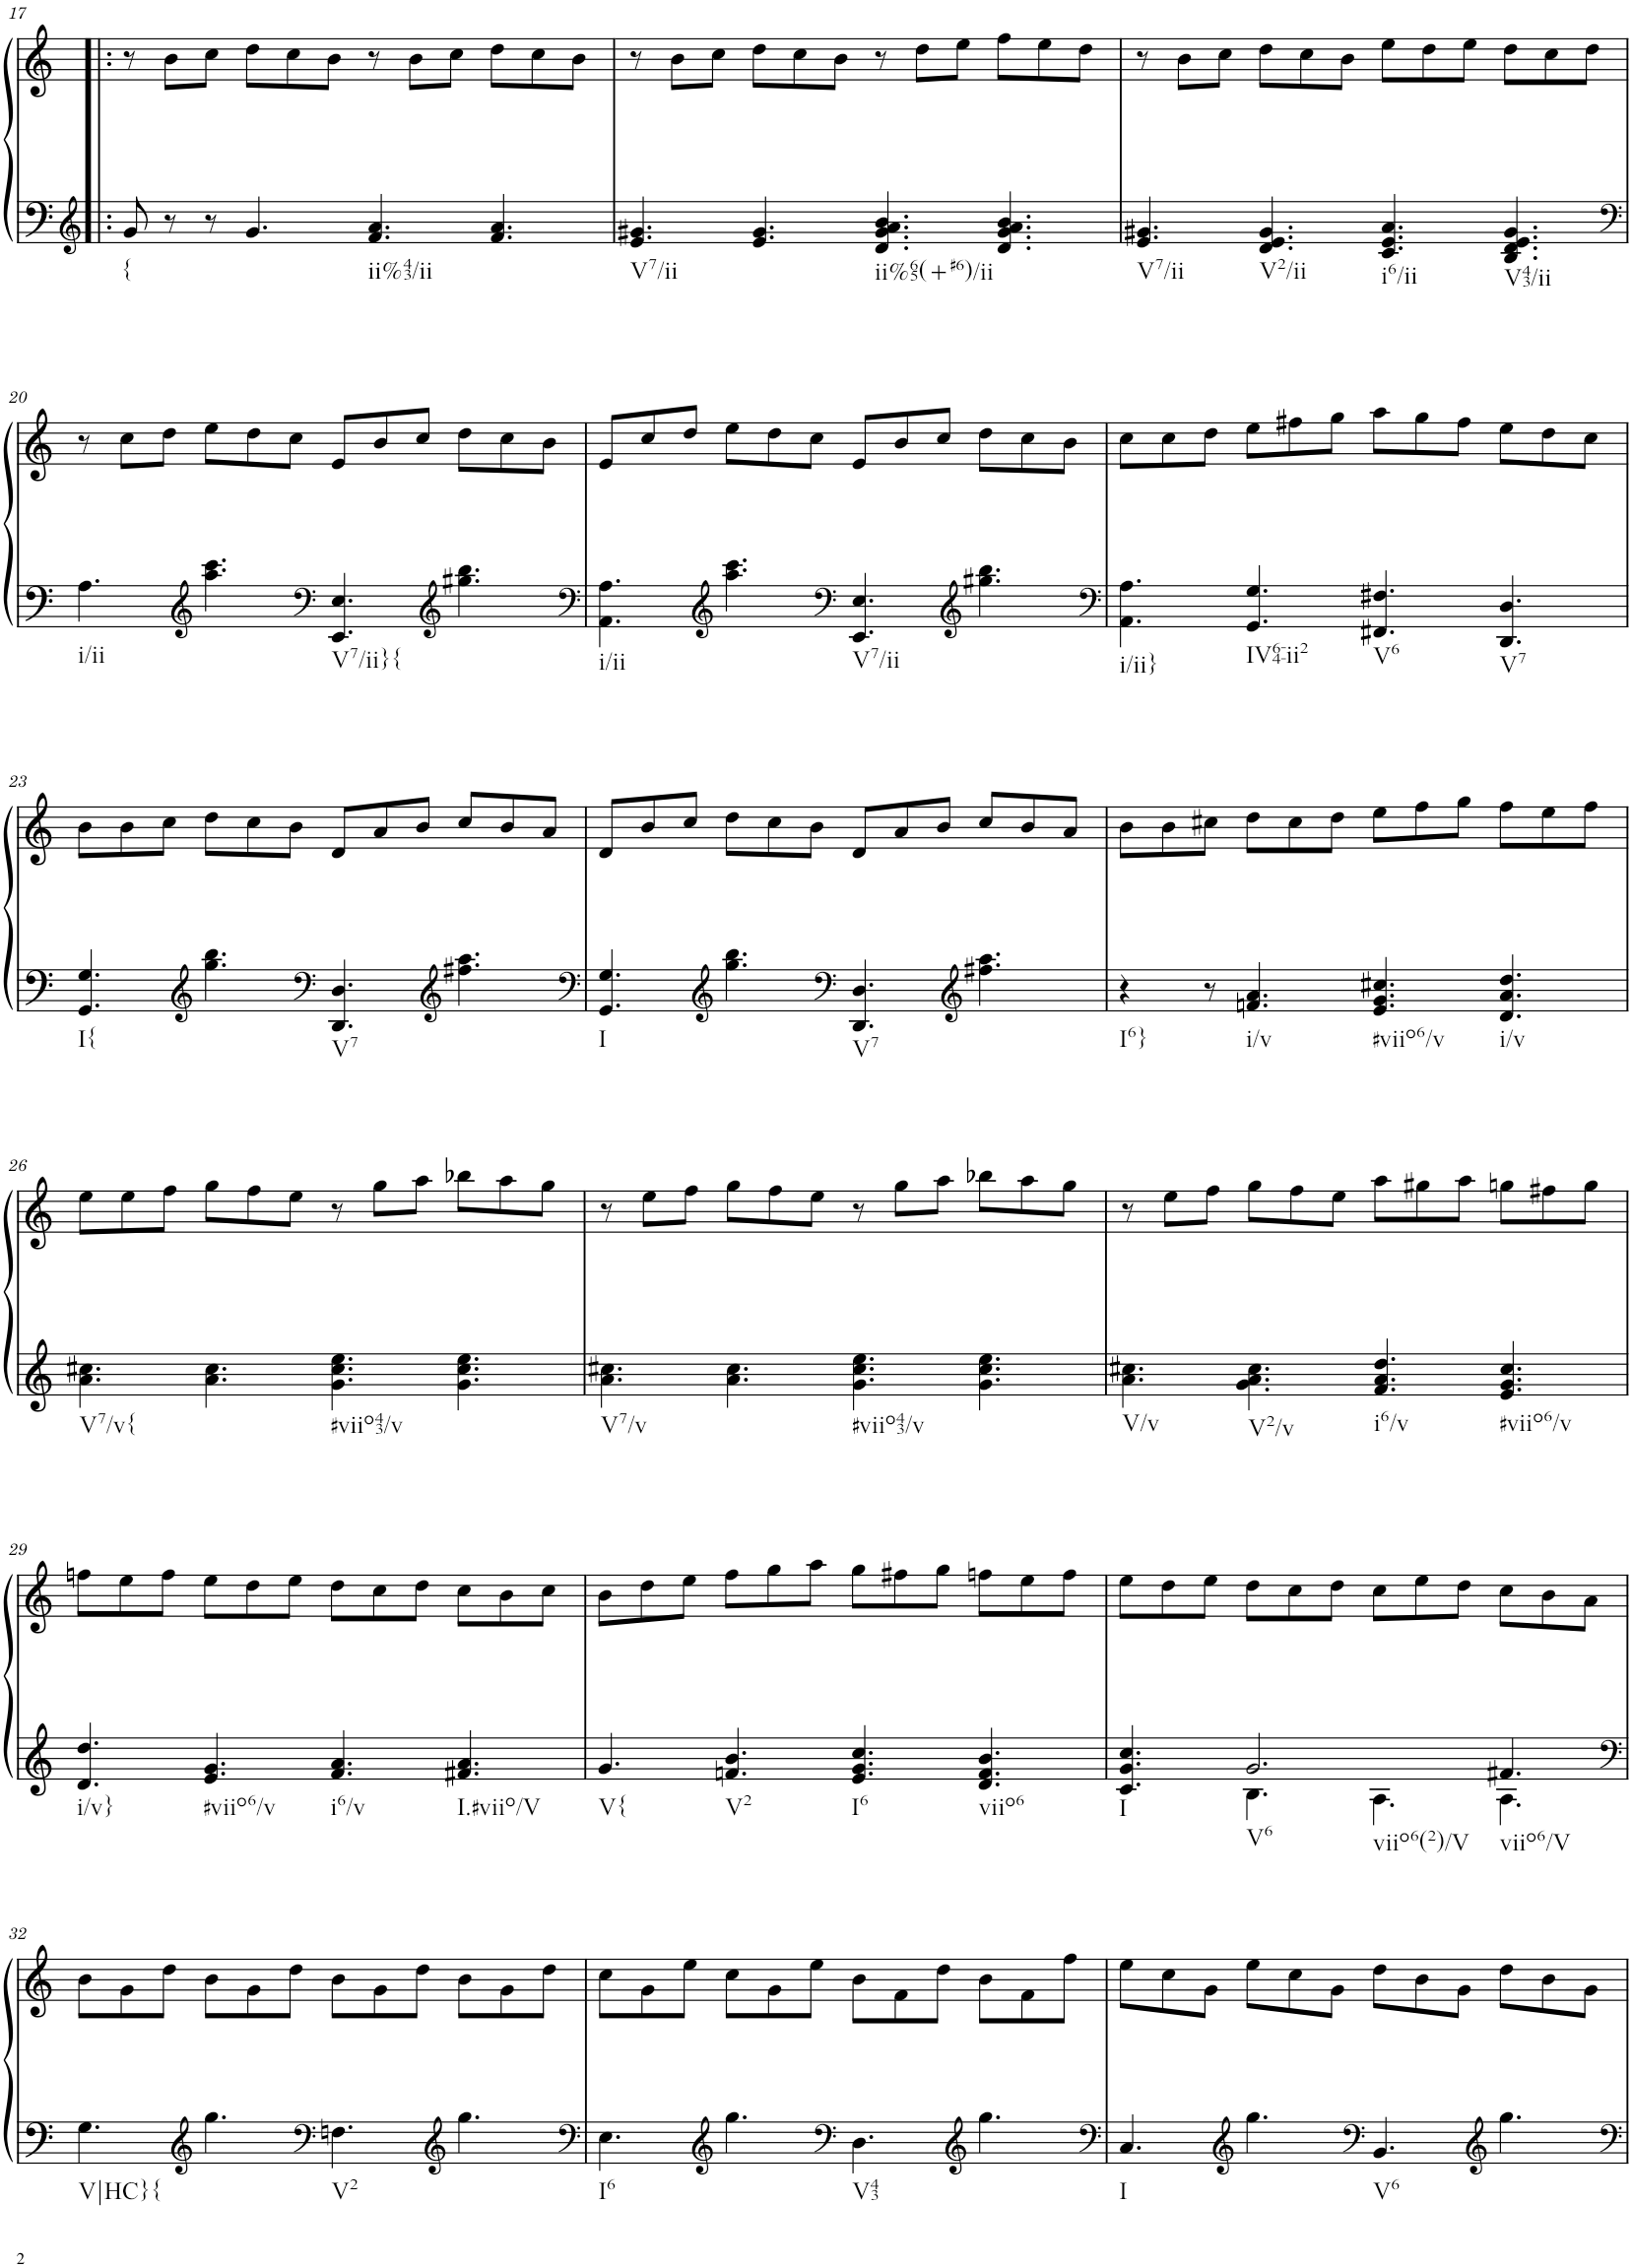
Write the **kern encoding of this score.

**kern	**kern
*part1	*part1
*staff2	*staff1
*I"Piano	*
*I'Pno.	*
!!LO:PB:g=z
*clefG2	*clefG2
*k[]	*k[]
*M12/8	*M12/8
=17!|:	=17!|:
!LO:TX:b:t={	!
8g/	8r
8r	8b\L
8r	8cc\J
4.g/	8dd\L
.	8cc\
.	8b\J
!LO:TX:b:t=ii%43/ii	!
4.f/ 4.a/	8r
.	8b\L
.	8cc\J
4.f/ 4.a/	8dd\L
.	8cc\
.	8b\J
=18	=18
!LO:TX:b:t=V7/ii	!
4.e/ 4.g#X/	8r
.	8b\L
.	8cc\J
4.e/ 4.g#/	8dd\L
.	8cc\
.	8b\J
!LO:TX:b:t=ii%65(+#6)/ii	!
4.d/ 4.g#/ 4.a/ 4.b/	8r
.	8dd\L
.	8ee\J
4.d/ 4.g#/ 4.a/ 4.b/	8ff\L
.	8ee\
.	8dd\J
=19	=19
!LO:TX:b:t=V7/ii	!
4.e/ 4.g#X/	8r
.	8b\L
.	8cc\J
!LO:TX:b:t=V2/ii	!
4.d/ 4.e/ 4.g#/	8dd\L
.	8cc\
.	8b\J
!LO:TX:b:t=i6/ii	!
4.c/ 4.e/ 4.a/	8ee\L
.	8dd\
.	8ee\J
!LO:TX:b:t=V43/ii	!
4.B/ 4.d/ 4.e/ 4.g#/	8dd\L
.	8cc\
.	8dd\J
!!LO:LB:g=z
=20	=20
*clefF4	*
!LO:TX:b:t=i/ii	!
4.A\	8r
.	8cc\L
.	8dd\J
*clefG2	*
4.aa\ 4.ccc\	8ee\L
.	8dd\
.	8cc\J
*clefF4	*
!LO:TX:b:t=V7/ii}{	!
4.EE/ 4.E/	8e/L
.	8b/
.	8cc/J
*clefG2	*
4.gg#X\ 4.bb\	8dd\L
.	8cc\
.	8b\J
=21	=21
*clefF4	*
!LO:TX:b:t=i/ii	!
4.AA\ 4.A\	8e/L
.	8cc/
.	8dd/J
*clefG2	*
4.aa\ 4.ccc\	8ee\L
.	8dd\
.	8cc\J
*clefF4	*
!LO:TX:b:t=V7/ii	!
4.EE/ 4.E/	8e/L
.	8b/
.	8cc/J
*clefG2	*
4.gg#X\ 4.bb\	8dd\L
.	8cc\
.	8b\J
=22	=22
*clefF4	*
!LO:TX:b:t=i/ii}	!
4.AA\ 4.A\	8cc\L
.	8cc\
.	8dd\J
!LO:TX:b:t=IV64-ii2	!
4.GG/ 4.G/	8ee\L
.	8ff#X\
.	8gg\J
!LO:TX:b:t=V6	!
4.FF#X/ 4.F#X/	8aa\L
.	8gg\
.	8ff#\J
!LO:TX:b:t=V7	!
4.DD/ 4.D/	8ee\L
.	8dd\
.	8cc\J
!!LO:LB:g=z
=23	=23
!LO:TX:b:t=I{	!
4.GG/ 4.G/	8b\L
.	8b\
.	8cc\J
*clefG2	*
4.gg\ 4.bb\	8dd\L
.	8cc\
.	8b\J
*clefF4	*
!LO:TX:b:t=V7	!
4.DD/ 4.D/	8d/L
.	8a/
.	8b/J
*clefG2	*
4.ff#X\ 4.aa\	8cc/L
.	8b/
.	8a/J
=24	=24
*clefF4	*
!LO:TX:b:t=I	!
4.GG/ 4.G/	8d/L
.	8b/
.	8cc/J
*clefG2	*
4.gg\ 4.bb\	8dd\L
.	8cc\
.	8b\J
*clefF4	*
!LO:TX:b:t=V7	!
4.DD/ 4.D/	8d/L
.	8a/
.	8b/J
*clefG2	*
4.ff#X\ 4.aa\	8cc/L
.	8b/
.	8a/J
=25	=25
!LO:TX:b:t=I6}	!
4r	8b\L
.	8b\
8r	8cc#X\J
!LO:TX:b:t=i/v	!
4.fn/ 4.a/	8dd\L
.	8cc#\
.	8dd\J
!LO:TX:b:t=#viio6/v	!
4.e/ 4.g/ 4.cc#X/	8ee\L
.	8ff\
.	8gg\J
!LO:TX:b:t=i/v	!
4.d/ 4.a/ 4.dd/	8ff\L
.	8ee\
.	8ff\J
!!LO:LB:g=z
=26	=26
!LO:TX:b:t=V7/v{	!
4.a\ 4.cc#X\	8ee\L
.	8ee\
.	8ff\J
4.a\ 4.cc#\	8gg\L
.	8ff\
.	8ee\J
!LO:TX:b:t=#viio43/v	!
4.g\ 4.cc#\ 4.ee\	8r
.	8gg\L
.	8aa\J
4.g\ 4.cc#\ 4.ee\	8bb-X\L
.	8aa\
.	8gg\J
=27	=27
!LO:TX:b:t=V7/v	!
4.a\ 4.cc#X\	8r
.	8ee\L
.	8ff\J
4.a\ 4.cc#\	8gg\L
.	8ff\
.	8ee\J
!LO:TX:b:t=#viio43/v	!
4.g\ 4.cc#\ 4.ee\	8r
.	8gg\L
.	8aa\J
4.g\ 4.cc#\ 4.ee\	8bb-X\L
.	8aa\
.	8gg\J
=28	=28
!LO:TX:b:t=V/v	!
4.a\ 4.cc#X\	8r
.	8ee\L
.	8ff\J
!LO:TX:b:t=V2/v	!
4.g\ 4.a\ 4.cc#\	8gg\L
.	8ff\
.	8ee\J
!LO:TX:b:t=i6/v	!
4.f/ 4.a/ 4.dd/	8aa\L
.	8gg#X\
.	8aa\J
!LO:TX:b:t=#viio6/v	!
4.e/ 4.g/ 4.cc#/	8ggn\L
.	8ff#X\
.	8gg\J
!!LO:LB:g=z
=29	=29
!LO:TX:b:t=i/v}	!
4.d/ 4.dd/	8ffn\L
.	8ee\
.	8ff\J
!LO:TX:b:t=#viio6/v	!
4.e/ 4.g/	8ee\L
.	8dd\
.	8ee\J
!LO:TX:b:t=i6/v	!
4.f/ 4.a/	8dd\L
.	8cc\
.	8dd\J
!LO:TX:b:t=I.#viio/V	!
4.f#X/ 4.a/	8cc\L
.	8b\
.	8cc\J
=30	=30
!LO:TX:b:t=V{	!
4.g/	8b\L
.	8dd\
.	8ee\J
!LO:TX:b:t=V2	!
4.fn/ 4.b/	8ff\L
.	8gg\
.	8aa\J
!LO:TX:b:t=I6	!
4.e/ 4.g/ 4.cc/	8gg\L
.	8ff#X\
.	8gg\J
!LO:TX:b:t=viio6	!
4.d/ 4.f/ 4.b/	8ffn\L
.	8ee\
.	8ff\J
=31	=31
*^	*
!LO:TX:b:t=I	!	!
4.c/ 4.g/ 4.cc/	4.ryy	8ee\L
.	.	8dd\
.	.	8ee\J
!LO:TX:b:t=V6	!	!
!LO:TX:b:t=viio6(2)/V	!	!
2.g/	4.B\	8dd\L
.	.	8cc\
.	.	8dd\J
.	4.A\	8cc\L
.	.	8ee\
.	.	8dd\J
!LO:TX:b:t=viio6/V	!	!
4.f#X/	4.A\	8cc\L
.	.	8b\
.	.	8a\J
*v	*v	*
!!LO:LB:g=z
=32	=32
*clefF4	*
!LO:TX:b:t=V|HC}{	!
4.G\	8b\L
.	8g\
.	8dd\J
*clefG2	*
4.gg\	8b\L
.	8g\
.	8dd\J
*clefF4	*
!LO:TX:b:t=V2	!
4.Fn\	8b\L
.	8g\
.	8dd\J
*clefG2	*
4.gg\	8b\L
.	8g\
.	8dd\J
=33	=33
*clefF4	*
!LO:TX:b:t=I6	!
4.E\	8cc\L
.	8g\
.	8ee\J
*clefG2	*
4.gg\	8cc\L
.	8g\
.	8ee\J
*clefF4	*
!LO:TX:b:t=V43	!
4.D\	8b\L
.	8f\
.	8dd\J
*clefG2	*
4.gg\	8b\L
.	8f\
.	8ff\J
=34	=34
*clefF4	*
!LO:TX:b:t=I	!
4.C/	8ee\L
.	8cc\
.	8g\J
*clefG2	*
4.gg\	8ee\L
.	8cc\
.	8g\J
*clefF4	*
!LO:TX:b:t=V6	!
4.BB/	8dd\L
.	8b\
.	8g\J
*clefG2	*
4.gg\	8dd\L
.	8b\
.	8g\J
=	=
*-	*-
